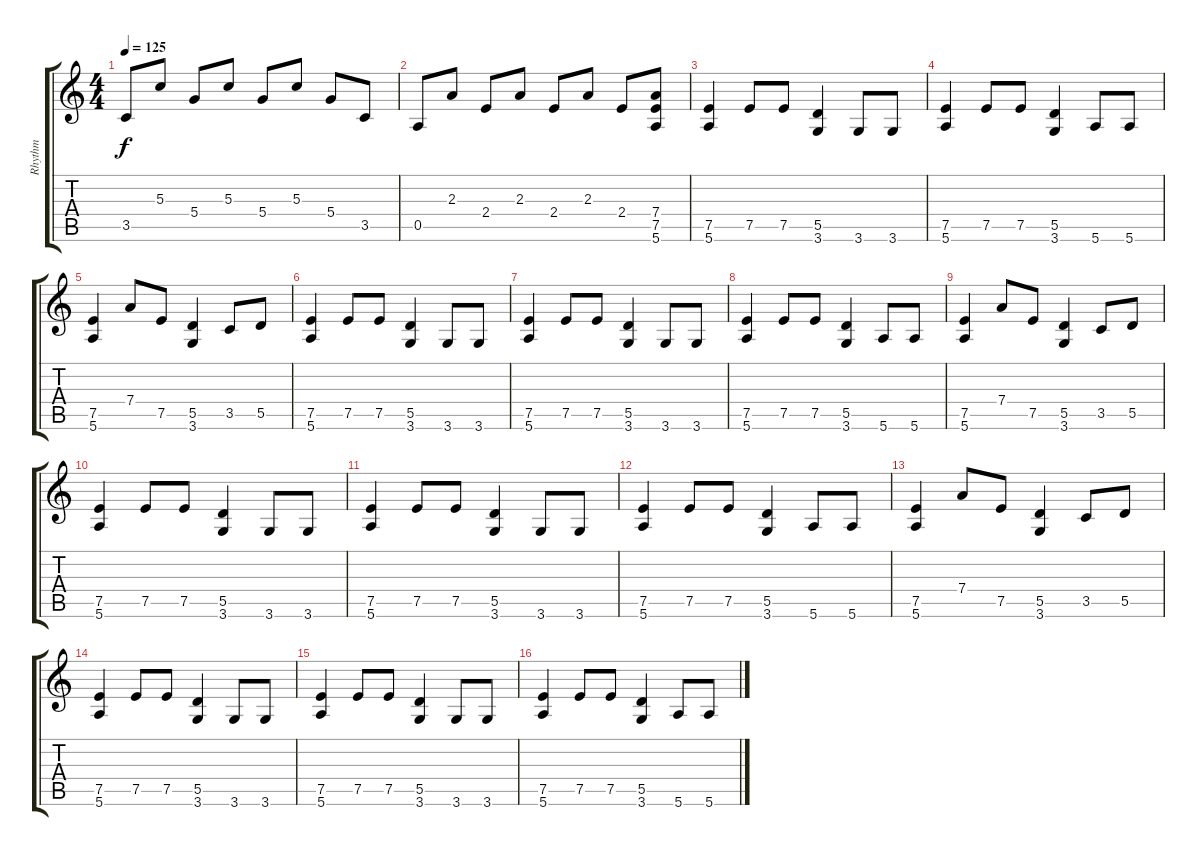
\track ("Rhythm" "Rhythm") {instrument electricguitarmuted}
\staff {score tabs}
\tuning (E4 B3 G3 D3 A2 E2) {hide}
\ts (4 4)
\tempo 125
\clef g2
\ks c
3.5.8{dy f} 5.3.8 5.4.8 5.3.8 5.4.8 5.3.8 5.4.8 3.5.8 |
0.5.8 2.3.8 2.4.8 2.3.8 2.4.8 2.3.8 2.4.8 (7.4 7.5 5.6).8 |
(7.5 5.6).4 7.5.8 7.5.8 (5.5 3.6).4 3.6.8 3.6.8 |
(7.5 5.6).4 7.5.8 7.5.8 (5.5 3.6).4 5.6.8 5.6.8 |
(7.5 5.6).4 7.4.8 7.5.8 (5.5 3.6).4 3.5.8 5.5.8 |
(7.5 5.6).4 7.5.8 7.5.8 (5.5 3.6).4 3.6.8 3.6.8 |
(7.5 5.6).4 7.5.8 7.5.8 (5.5 3.6).4 3.6.8 3.6.8 |
(7.5 5.6).4 7.5.8 7.5.8 (5.5 3.6).4 5.6.8 5.6.8 |
(7.5 5.6).4 7.4.8 7.5.8 (5.5 3.6).4 3.5.8 5.5.8 |
(7.5 5.6).4 7.5.8 7.5.8 (5.5 3.6).4 3.6.8 3.6.8 |
(7.5 5.6).4 7.5.8 7.5.8 (5.5 3.6).4 3.6.8 3.6.8 |
(7.5 5.6).4 7.5.8 7.5.8 (5.5 3.6).4 5.6.8 5.6.8 |
(7.5 5.6).4 7.4.8 7.5.8 (5.5 3.6).4 3.5.8 5.5.8 |
(7.5 5.6).4 7.5.8 7.5.8 (5.5 3.6).4 3.6.8 3.6.8 |
(7.5 5.6).4 7.5.8 7.5.8 (5.5 3.6).4 3.6.8 3.6.8 |
(7.5 5.6).4 7.5.8 7.5.8 (5.5 3.6).4 5.6.8 5.6.8
